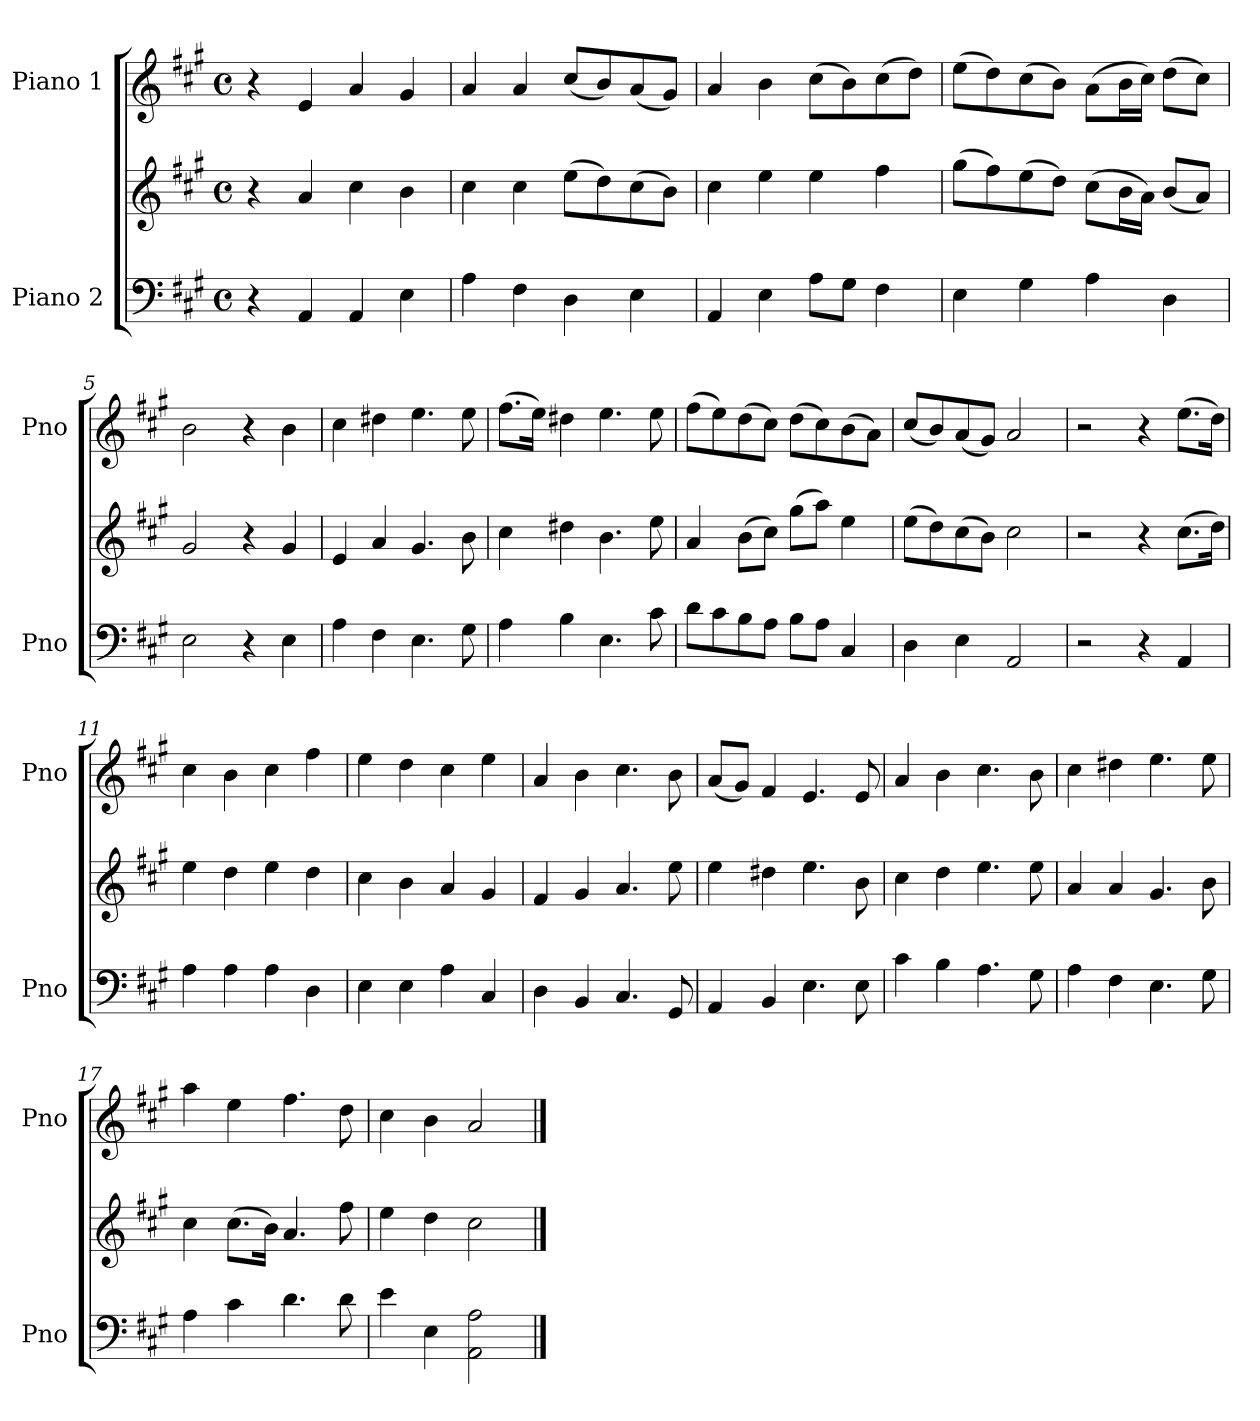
**kern	**kern	**kern
*part2	*part2	*part1
*staff3	*staff2	*staff1
*I"Piano 2	*	*I"Piano 1
*I'Pno	*	*I'Pno
*clefF4	*clefG2	*clefG2
*k[f#c#g#]	*k[f#c#g#]	*k[f#c#g#]
*M4/4	*M4/4	*M4/4
*met(c)	*met(c)	*met(c)
=1	=1	=1
4r	4r	4r
*	*	*MM100
4AA/	4a/	4e/
4AA/	4cc#\	4a/
4E\	4b\	4g#/
=2	=2	=2
4A\	4cc#\	4a/
4F#\	4cc#\	4a/
4D\	(>8ee\L	(<8cc#/L
.	8dd\)	8b/)
4E\	(>8cc#\	(<8a/
.	8b\J)	8g#/J)
=3	=3	=3
4AA/	4cc#\	4a/
4E\	4ee\	4b\
8A\L	4ee\	(>8cc#\L
8G#\J	.	8b\)
4F#\	4ff#\	(>8cc#\
.	.	8dd\J)
=4	=4	=4
4E\	(>8gg#\L	(>8ee\L
.	8ff#\)	8dd\)
4G#\	(>8ee\	(>8cc#\
.	8dd\J)	8b\J)
4A\	(>8cc#\L	(>8a\L
.	16b\L	16b\L
.	16a\JJ)	16cc#\JJ)
4D\	(<8b/L	(>8dd\L
.	8a/J)	8cc#\J)
=5	=5	=5
2E\	2g#/	2b\
4r	4r	4r
4E\	4g#/	4b\
=6	=6	=6
4A\	4e/	4cc#\
4F#\	4a/	4dd#X\
4.E\	4.g#/	4.ee\
8G#\	8b\	8ee\
=7	=7	=7
4A\	4cc#\	(>8.ff#\L
.	.	16ee\Jk)
4B\	4dd#X\	4dd#X\
4.E\	4.b\	4.ee\
8c#\	8ee\	8ee\
!!LO:LB:g=z
=8	=8	=8
8d\L	4a/	(>8ff#\L
8c#\	.	8ee\)
8B\	(>8b\L	(>8dd\
8A\J	8cc#\J)	8cc#\J)
8B\L	(>8gg#\L	(>8dd\L
8A\J	8aa\J)	8cc#\)
4C#/	4ee\	(>8b\
.	.	8a\J)
=9	=9	=9
4D\	(>8ee\L	(<8cc#/L
.	8dd\)	8b/)
4E\	(>8cc#\	(<8a/
.	8b\J)	8g#/J)
2AA/	2cc#\	2a/
=10	=10	=10
2r	2r	2r
4r	4r	4r
4AA/	(>8.cc#\L	(>8.ee\L
.	16dd\Jk)	16dd\Jk)
=11	=11	=11
4A\	4ee\	4cc#\
4A\	4dd\	4b\
4A\	4ee\	4cc#\
4D\	4dd\	4ff#\
=12	=12	=12
4E\	4cc#\	4ee\
4E\	4b\	4dd\
4A\	4a/	4cc#\
4C#/	4g#/	4ee\
=13	=13	=13
4D\	4f#/	4a/
4BB/	4g#/	4b\
4.C#/	4.a/	4.cc#\
8GG#/	8ee\	8b\
=14	=14	=14
4AA/	4ee\	(<8a/L
.	.	8g#/J)
4BB/	4dd#X\	4f#/
4.E\	4.ee\	4.e/
8E\	8b\	8e/
=15	=15	=15
4c#\	4cc#\	4a/
4B\	4dd\	4b\
4.A\	4.ee\	4.cc#\
8G#\	8ee\	8b\
!!LO:LB:g=z
=16	=16	=16
4A\	4a/	4cc#\
4F#\	4a/	4dd#X\
4.E\	4.g#/	4.ee\
8G#\	8b\	8ee\
=17	=17	=17
4A\	4cc#\	4aa\
4c#\	(>8.cc#\L	4ee\
.	16b\Jk)	.
4.d\	4.a/	4.ff#\
8d\	8ff#\	8dd\
=18	=18	=18
4e\	4ee\	4cc#\
4E\	4dd\	4b\
2AA\ 2A\	2cc#\	2a/
==	==	==
*-	*-	*-
